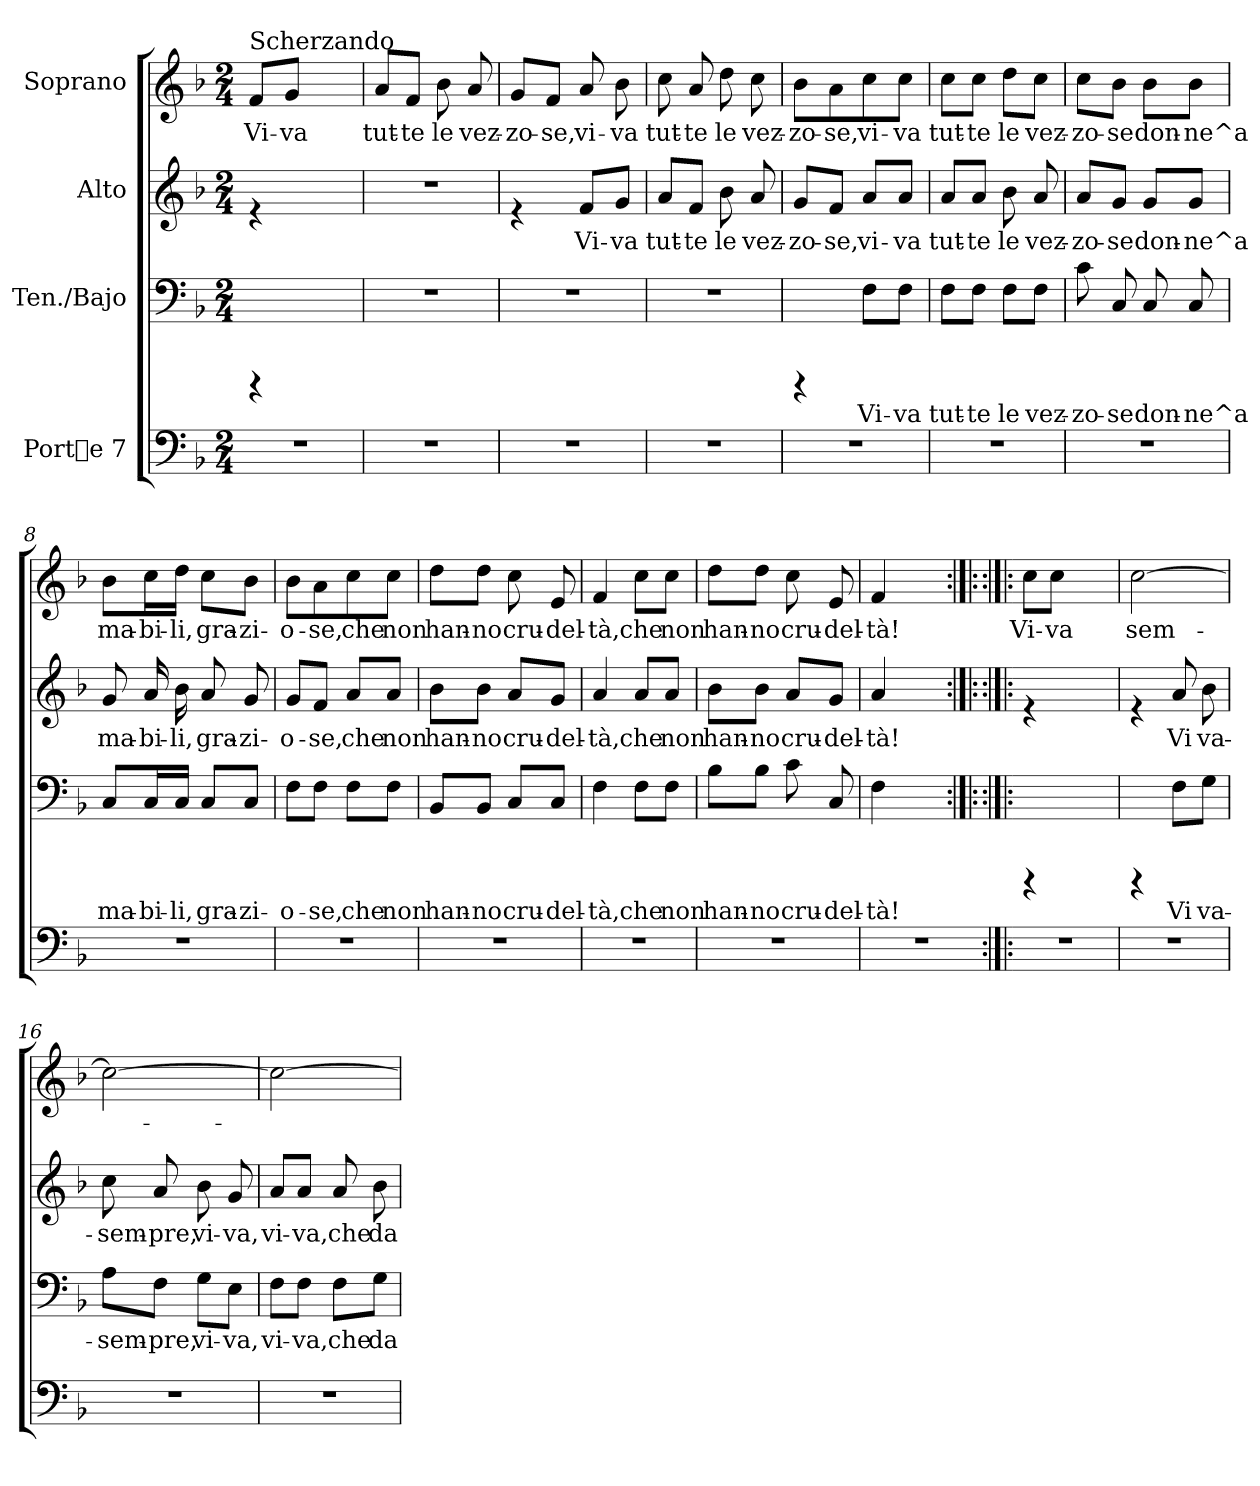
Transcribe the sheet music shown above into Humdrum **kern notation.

**kern	**kern	**text	**kern	**text	**kern	**text
*part4	*part3	*part3	*part2	*part2	*part1	*part1
*staff4	*staff3	*staff3	*staff2	*staff2	*staff1	*staff1
*I"Porte 7	*I"Ten./Bajo	*	*I"Alto	*	*I"Soprano	*
!!LO:PB:g=z
*stria5	*stria5	*	*stria5	*	*stria5	*
*clefF4	*clefF4	*	*clefG2	*	*clefG2	*
*k[b-]	*k[b-]	*	*k[b-]	*	*k[b-]	*
*F:	*F:	*	*F:	*	*F:	*
*M2/4	*M2/4	*	*M2/4	*	*M2/4	*
=1	=1	=1	=1	=1	=1	=1
!	!	!	!	!	!LO:TX:a:t=Scherzando	!
!	!	!	!	!	!	!LO:LY:b:cj
2r	4rBBBB	.	4re	.	8f/L	Vi-
!	!	!	!	!	!	!LO:LY:b:cj
.	.	.	.	.	8g/J	-va
.	4ryy	.	4ryy	.	4ryy	.
=2	=2	=2	=2	=2	=2	=2
!	!	!	!	!	!	!LO:LY:b:cj
2r	2r	.	2r	.	8a/L	tut-
!	!	!	!	!	!	!LO:LY:b:cj
.	.	.	.	.	8f/J	-te
!	!	!	!	!	!	!LO:LY:b:cj
.	.	.	.	.	8b-\L	le
!	!	!	!	!	!	!LO:LY:b:cj
.	.	.	.	.	8a/	vez-
=3	=3	=3	=3	=3	=3	=3
!	!	!	!	!	!	!LO:LY:b:cj
2r	2r	.	4re	.	8g/L	-zo-
!	!	!	!	!	!	!LO:LY:b:cj
.	.	.	.	.	8f/J	-se,
!	!	!	!	!LO:LY:b:cj	!	!LO:LY:b:cj
.	.	.	8f/L	Vi-	8a/L	vi-
!	!	!	!	!LO:LY:b:cj	!	!LO:LY:b:cj
.	.	.	8g/J	-va	8b-\L	-va
=4	=4	=4	=4	=4	=4	=4
!	!	!	!	!LO:LY:b:cj	!	!LO:LY:b:cj
2r	2r	.	8a/L	tut-	8cc\L	tut-
!	!	!	!	!LO:LY:b:cj	!	!LO:LY:b:cj
.	.	.	8f/J	-te	8a/L	-te
!	!	!	!	!LO:LY:b:cj	!	!LO:LY:b:cj
.	.	.	8b-\L	le	8dd\	-le
!	!	!	!	!LO:LY:b:cj	!	!LO:LY:b:cj
.	.	.	8a/	vez-	8cc\J	vez-
=5	=5	=5	=5	=5	=5	=5
!	!	!	!	!LO:LY:b:cj	!	!LO:LY:b:cj
2r	4rBBBB	.	8g/L	-zo-	8b-\L	zo-
!	!	!	!	!LO:LY:b:cj	!	!LO:LY:b:cj
.	.	.	8f/J	-se,	8a/	se,
!	!	!LO:LY:b:cj	!	!LO:LY:b:cj	!	!LO:LY:b:cj
.	8F\L	Vi-	8a/L	vi-	8cc\	-vi-
!	!	!LO:LY:b:cj	!	!LO:LY:b:cj	!	!LO:LY:b:cj
.	8F\J	-va	8a/J	-va	8cc\J	-va
=6	=6	=6	=6	=6	=6	=6
!	!	!LO:LY:b:cj	!	!LO:LY:b:cj	!	!LO:LY:b:cj
2r	8F\L	tut-	8a/L	tut-	8cc\L	tut-
!	!	!LO:LY:b:cj	!	!LO:LY:b:cj	!	!LO:LY:b:cj
.	8F\J	-te	8a/J	-te	8cc\J	-te
!	!	!LO:LY:b:cj	!	!LO:LY:b:cj	!	!LO:LY:b:cj
.	8F\L	le	8b-\L	le	8dd\L	le
!	!	!LO:LY:b:cj	!	!LO:LY:b:cj	!	!LO:LY:b:cj
.	8F\J	vez-	8a/	vez-	8cc\J	vez-
!!LO:LB:g=z
=7	=7	=7	=7	=7	=7	=7
!	!	!LO:LY:b:cj	!	!LO:LY:b:cj	!	!LO:LY:b:cj
2r	8c\L	-zo-	8a/L	-zo-	8cc\L	-zo-
!	!	!LO:LY:b:cj	!	!LO:LY:b:cj	!	!LO:LY:b:cj
.	8C/	-se	8g/J	-se	8b-\J	-se
!	!	!LO:LY:b:cj	!	!LO:LY:b:cj	!	!LO:LY:b:cj
.	8C/L	don-	8g/L	don-	8b-\L	don-
!	!	!LO:LY:b:cj	!	!LO:LY:b:cj	!	!LO:LY:b:cj
.	8C/J	-ne^a	8g/J	-ne^a	8b-\J	-ne^a
=8	=8	=8	=8	=8	=8	=8
!	!	!LO:LY:b:cj	!	!LO:LY:b:cj	!	!LO:LY:b:cj
2r	8C/L	ma-	8g/L	ma-	8b-\L	ma-
!	!	!LO:LY:b:cj	!	!LO:LY:b:cj	!	!LO:LY:b:cj
.	16C/	-bi-	16a/	-bi-	16cc\	-bi-
!	!	!LO:LY:b:cj	!	!LO:LY:b:cj	!	!LO:LY:b:cj
.	16C/J	-li,	16b-\L	-li,	16dd\J	-li,
!	!	!LO:LY:b:cj	!	!LO:LY:b:cj	!	!LO:LY:b:cj
.	8C/L	gra-	8a/	-gra-	8cc\L	gra-
!	!	!LO:LY:b:cj	!	!LO:LY:b:cj	!	!LO:LY:b:cj
.	8C/J	-zi-	8g/J	-zi-	8b-\J	-zi-
=9	=9	=9	=9	=9	=9	=9
!	!	!LO:LY:b:cj	!	!LO:LY:b:cj	!	!LO:LY:b:cj
2r	8F\L	-o-	8g/L	o-	8b-\L	-o-
!	!	!LO:LY:b:cj	!	!LO:LY:b:cj	!	!LO:LY:b:cj
.	8F\J	-se,	8f/J	-se,	8a/	se,
!	!	!LO:LY:b:cj	!	!LO:LY:b:cj	!	!LO:LY:b:cj
.	8F\L	che	8a/L	che	8cc\	-che
!	!	!LO:LY:b:cj	!	!LO:LY:b:cj	!	!LO:LY:b:cj
.	8F\J	non	8a/J	non	8cc\J	non
=10	=10	=10	=10	=10	=10	=10
!	!	!LO:LY:b:cj	!	!LO:LY:b:cj	!	!LO:LY:b:cj
2r	8BB-/L	han-	8b-\L	han-	8dd\L	han-
!	!	!LO:LY:b:cj	!	!LO:LY:b:cj	!	!LO:LY:b:cj
.	8BB-/J	-no	8b-\J	-no	8dd\J	-no
!	!	!LO:LY:b:cj	!	!LO:LY:b:cj	!	!LO:LY:b:cj
.	8C/L	cru-	8a/L	cru-	8cc\L	cru-
!	!	!LO:LY:b:cj	!	!LO:LY:b:cj	!	!LO:LY:b:cj
.	8C/J	-del-	8g/J	-del-	8e/	-del-
=11	=11	=11	=11	=11	=11	=11
!	!	!LO:LY:b:cj	!	!LO:LY:b:cj	!	!LO:LY:b:cj
2r	4F\	-tà,	4a/	-tà,	4f/	-tà,
!	!	!LO:LY:b:cj	!	!LO:LY:b:cj	!	!LO:LY:b:cj
.	8F\L	che	8a/L	che	8cc\L	che
!	!	!LO:LY:b:cj	!	!LO:LY:b:cj	!	!LO:LY:b:cj
.	8F\J	non	8a/J	non	8cc\J	non
=12	=12	=12	=12	=12	=12	=12
!	!	!LO:LY:b:cj	!	!LO:LY:b:cj	!	!LO:LY:b:cj
2r	8B-\L	han-	8b-\L	han-	8dd\L	han-
!	!	!LO:LY:b:cj	!	!LO:LY:b:cj	!	!LO:LY:b:cj
.	8B-\J	-no	8b-\J	-no	8dd\J	-no
!	!	!LO:LY:b:cj	!	!LO:LY:b:cj	!	!LO:LY:b:cj
.	8c\L	cru-	8a/L	cru-	8cc\L	cru-
!	!	!LO:LY:b:cj	!	!LO:LY:b:cj	!	!LO:LY:b:cj
.	8C/	-del-	8g/J	-del-	8e/	-del-
=13	=13	=13	=13	=13	=13	=13
!	!	!LO:LY:b:cj	!	!LO:LY:b:cj	!	!LO:LY:b:cj
2r	4F\	-tà!	4a/	-tà!	4f/	-tà!
.	4ryy	.	4ryy	.	4ryy	.
!!LO:LB:g=z
=14	=14:|!|:	=14:|!|:	=14:|!|:	=14:|!|:	=14:|!|:	=14:|!|:
!	!	!	!	!	!	!LO:LY:b:cj
2r	4rBBBB	.	4re	.	8cc\L	Vi-
!	!	!	!	!	!	!LO:LY:b:cj
.	.	.	.	.	8cc\J	-va
.	4ryy	.	4ryy	.	4ryy	.
=15	=15	=15	=15	=15	=15	=15
!	!	!	!	!	!	!LO:LY:b:cj
2r	4rBBBB	.	4re	.	[>2cc\	sem-
!	!	!LO:LY:b:cj	!	!LO:LY:b:cj	!	!
.	8F\L	Vi	8a/L	Vi	.	.
!	!	!LO:LY:b:cj	!	!LO:LY:b:cj	!	!
.	8G\J	va-	8b-\	va-	.	.
=16	=16	=16	=16	=16	=16	=16
!	!	!LO:LY:b:cj	!	!LO:LY:b:cj	!	!
2r	8A\L	-sem-	8cc\L	-sem-	2cc\_>	.
!	!	!LO:LY:b:cj	!	!LO:LY:b:cj	!	!
.	8F\J	-pre,	8a/L	-pre,	.	.
!	!	!LO:LY:b:cj	!	!LO:LY:b:cj	!	!
.	8G\L	vi-	8b-\	-vi-	.	.
!	!	!LO:LY:b:cj	!	!LO:LY:b:cj	!	!
.	8E\J	-va,	8g/	va,	.	.
=17	=17	=17	=17	=17	=17	=17
!	!	!LO:LY:b:cj	!	!LO:LY:b:cj	!	!
2r	8F\L	vi-	8a/L	vi-	2cc\_>	.
!	!	!LO:LY:b:cj	!	!LO:LY:b:cj	!	!
.	8F\J	-va,	8a/J	-va,	.	.
!	!	!LO:LY:b:cj	!	!LO:LY:b:cj	!	!
.	8F\L	che	8a/L	che	.	.
!	!	!LO:LY:b:cj	!	!LO:LY:b:cj	!	!
.	8G\J	da	8b-\L	da	.	.
=	=	=	=	=	=	=
*-	*-	*-	*-	*-	*-	*-
